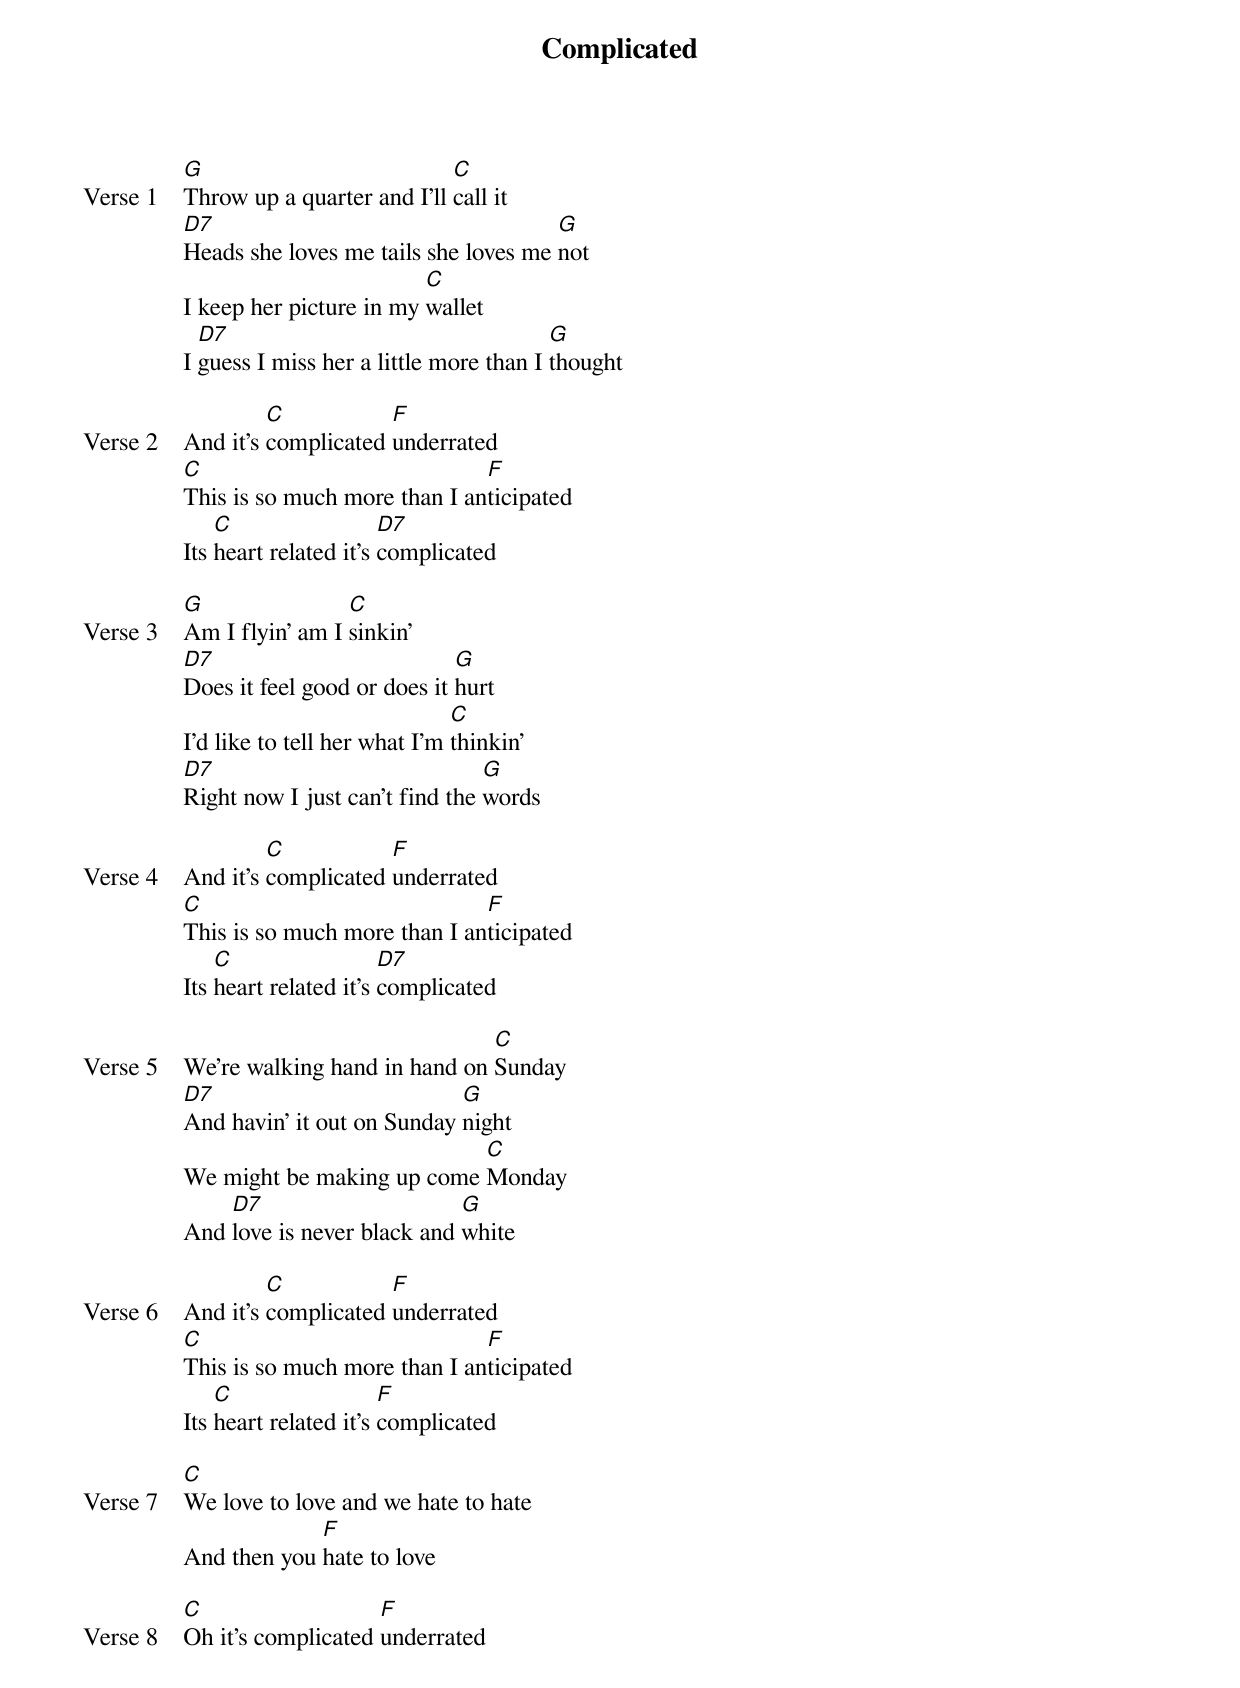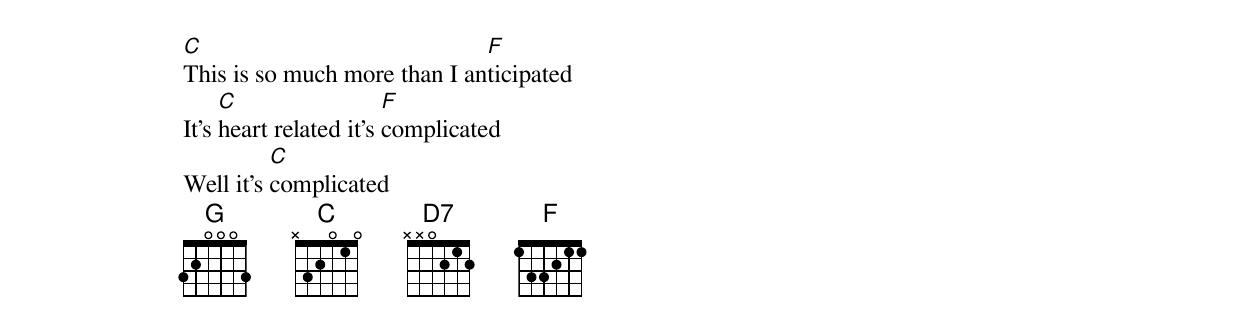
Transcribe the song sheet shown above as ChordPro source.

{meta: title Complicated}
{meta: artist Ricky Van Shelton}
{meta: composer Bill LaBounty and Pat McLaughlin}

{start_of_verse: Verse 1}
[G]Throw up a quarter and I'll [C]call it
[D7]Heads she loves me tails she loves me [G]not
I keep her picture in my [C]wallet
I [D7]guess I miss her a little more than I [G]thought
{end_of_verse}

{start_of_verse: Verse 2}
And it's [C]complicated [F]underrated
[C]This is so much more than I an[F]ticipated
Its [C]heart related it's [D7]complicated
{end_of_verse}

{start_of_verse: Verse 3}
[G]Am I flyin' am I [C]sinkin'
[D7]Does it feel good or does it [G]hurt
I'd like to tell her what I'm [C]thinkin'
[D7]Right now I just can't find the [G]words
{end_of_verse}

{start_of_verse: Verse 4}
And it's [C]complicated [F]underrated
[C]This is so much more than I an[F]ticipated
Its [C]heart related it's [D7]complicated
{end_of_verse}

{start_of_verse: Verse 5}
We're walking hand in hand on [C]Sunday
[D7]And havin' it out on Sunday [G]night
We might be making up come [C]Monday
And [D7]love is never black and [G]white
{end_of_verse}

{start_of_verse: Verse 6}
And it's [C]complicated [F]underrated
[C]This is so much more than I an[F]ticipated
Its [C]heart related it's [F]complicated
{end_of_verse}

{start_of_verse: Verse 7}
[C]We love to love and we hate to hate
And then you [F]hate to love
{end_of_verse}

{start_of_verse: Verse 8}
[C]Oh it's complicated [F]underrated
[C]This is so much more than I an[F]ticipated
It's [C]heart related it's [F]complicated
Well it’s [C]complicated
{end_of_verse}
